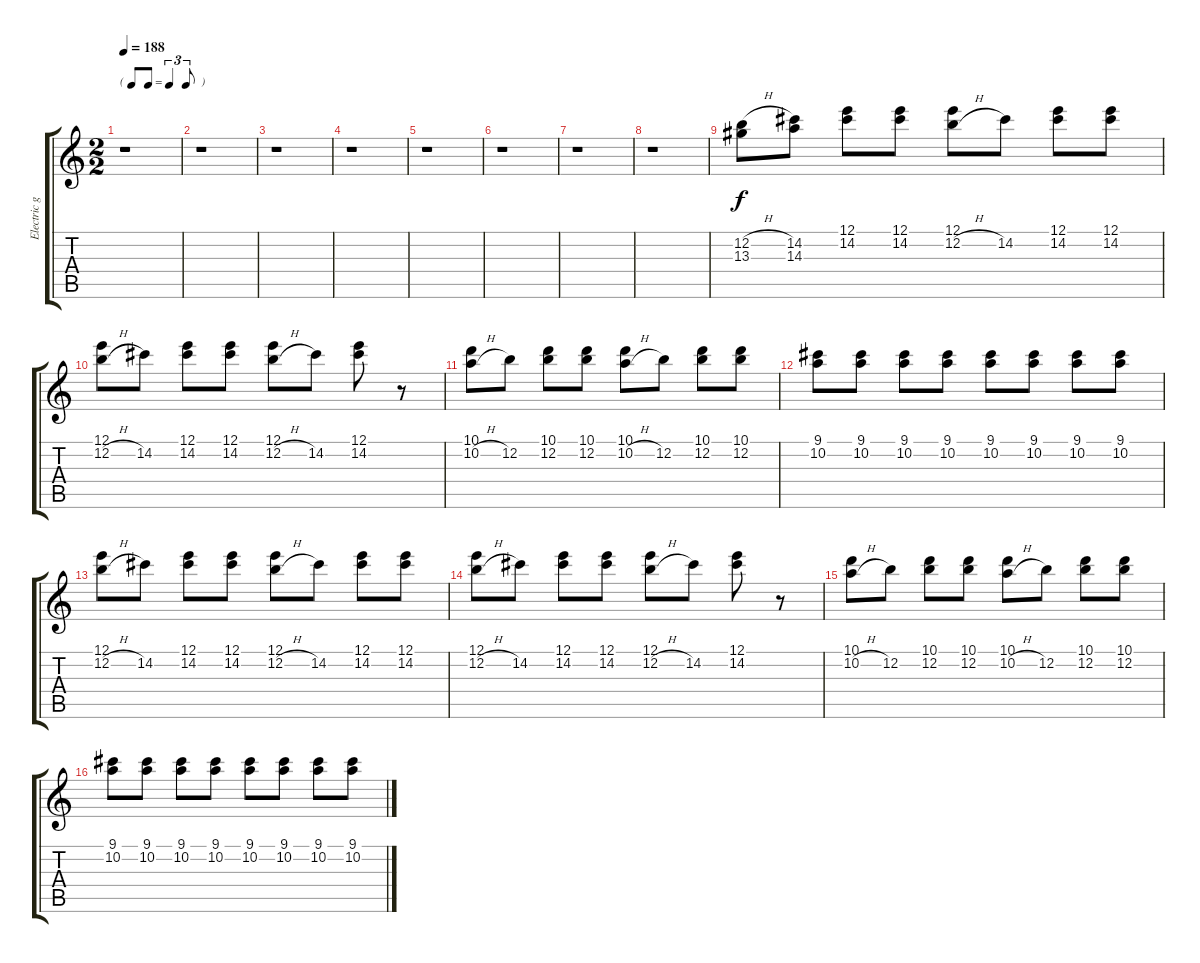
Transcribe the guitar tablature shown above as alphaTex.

\track ("Electric guitar #2" "Electric g") {instrument electricguitarjazz}
\staff {score tabs}
\tuning (E4 B3 G3 D3 A2 E2) {hide}
\ts (2 2)
\tf triplet8th
\tempo 188
\clef g2
\ks c
r.1{dy f} |
r.1 |
r.1 |
r.1 |
r.1 |
r.1 |
r.1 |
r.1 |
(12.2{h} 13.3).8 (14.2 14.3).8 (12.1 14.2).8 (12.1 14.2).8 (12.1 12.2{h}).8 14.2.8 (12.1 14.2).8 (12.1 14.2).8 |
(12.1 12.2{h}).8 14.2.8 (12.1 14.2).8 (12.1 14.2).8 (12.1 12.2{h}).8 14.2.8 (12.1 14.2).8 r.8 |
(10.1 10.2{h}).8 12.2.8 (10.1 12.2).8 (10.1 12.2).8 (10.1 10.2{h}).8 12.2.8 (10.1 12.2).8 (10.1 12.2).8 |
(9.1 10.2).8 (9.1 10.2).8 (9.1 10.2).8 (9.1 10.2).8 (9.1 10.2).8 (9.1 10.2).8 (9.1 10.2).8 (9.1 10.2).8 |
(12.1 12.2{h}).8 14.2.8 (12.1 14.2).8 (12.1 14.2).8 (12.1 12.2{h}).8 14.2.8 (12.1 14.2).8 (12.1 14.2).8 |
(12.1 12.2{h}).8 14.2.8 (12.1 14.2).8 (12.1 14.2).8 (12.1 12.2{h}).8 14.2.8 (12.1 14.2).8 r.8 |
(10.1 10.2{h}).8 12.2.8 (10.1 12.2).8 (10.1 12.2).8 (10.1 10.2{h}).8 12.2.8 (10.1 12.2).8 (10.1 12.2).8 |
(9.1 10.2).8 (9.1 10.2).8 (9.1 10.2).8 (9.1 10.2).8 (9.1 10.2).8 (9.1 10.2).8 (9.1 10.2).8 (9.1 10.2).8
